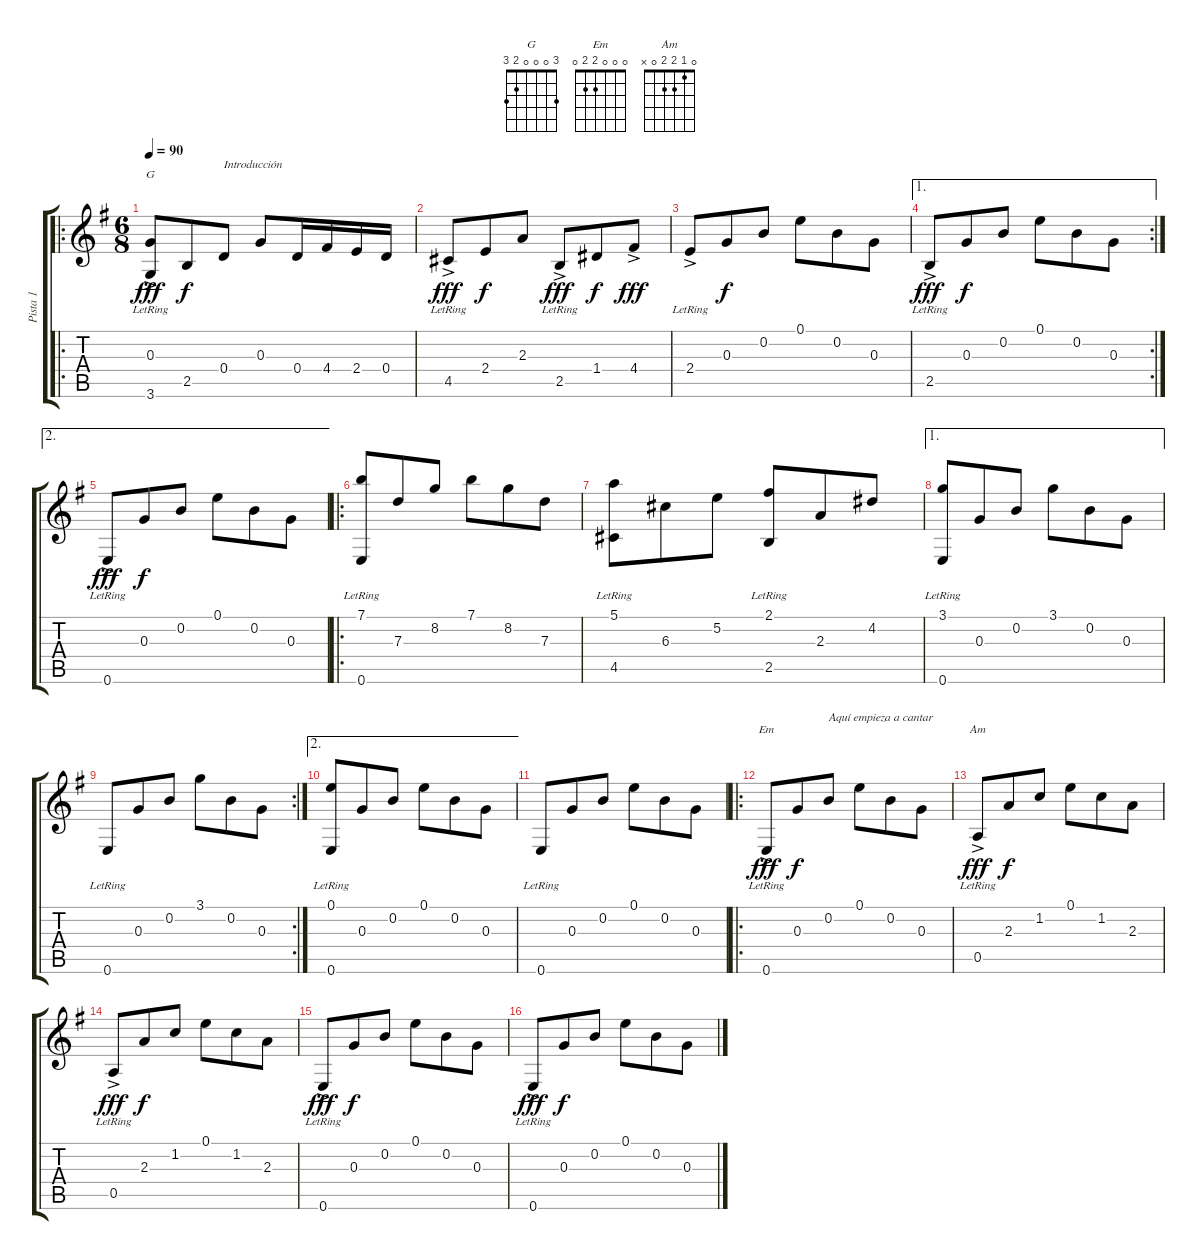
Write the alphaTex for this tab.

\track ("Pista 1" "Pista 1") {instrument acousticguitarnylon}
\staff {score tabs}
\tuning (E4 B3 G3 D3 A2 E2) {hide}
\chord ("G" 3 0 0 0 2 3)
\chord ("Em" 0 0 0 2 2 0)
\chord ("Am" 0 1 2 2 0 x)
\ro
\ts (6 8)
\tempo 90
\clef g2
\ks g
(0.3 3.6{ac lr}).8{ch "G" dy fff instrument acousticguitarnylon} 2.5.8{dy f} 0.4.8{txt "Introducción"} 0.3.8 0.4.16 4.4.16 2.4.16 0.4.16 |
4.5{ac lr}.8{dy fff} 2.4.8{dy f} 2.3.8 2.5{ac lr}.8{dy fff} 1.4.8{dy f} 4.4{ac}.8{dy fff} |
2.4{ac lr}.8 0.3.8{dy f} 0.2.8 0.1.8 0.2.8 0.3.8 |
\ae 1
\rc 2
2.5{ac lr}.8{dy fff} 0.3.8{dy f} 0.2.8 0.1.8 0.2.8 0.3.8 |
\ae 2
0.6{ac lr}.8{dy fff} 0.3.8{dy f} 0.2.8 0.1.8 0.2.8 0.3.8 |
\ro
(7.1 0.6{lr}).8 7.3.8 8.2.8 7.1.8 8.2.8 7.3.8 |
(5.1 4.5{lr}).8 6.3.8 5.2.8 (2.1 2.5{lr}).8 2.3.8 4.2.8 |
\ae 1
(3.1 0.6{lr}).8 0.3.8 0.2.8 3.1.8 0.2.8 0.3.8 |
\rc 2
0.6{lr}.8 0.3.8 0.2.8 3.1.8 0.2.8 0.3.8 |
\ae 2
(0.1 0.6{lr}).8 0.3.8 0.2.8 0.1.8 0.2.8 0.3.8 |
0.6{lr}.8 0.3.8 0.2.8 0.1.8 0.2.8 0.3.8 |
\ro
0.6{ac lr}.8{ch "Em" dy fff} 0.3.8{dy f} 0.2.8{txt "Aquí empieza a cantar"} 0.1.8 0.2.8 0.3.8 |
0.5{ac lr}.8{ch "Am" dy fff} 2.3.8{dy f} 1.2.8 0.1.8 1.2.8 2.3.8 |
0.5{ac lr}.8{dy fff} 2.3.8{dy f} 1.2.8 0.1.8 1.2.8 2.3.8 |
0.6{ac lr}.8{dy fff} 0.3.8{dy f} 0.2.8 0.1.8 0.2.8 0.3.8 |
0.6{ac lr}.8{dy fff} 0.3.8{dy f} 0.2.8 0.1.8 0.2.8 0.3.8
